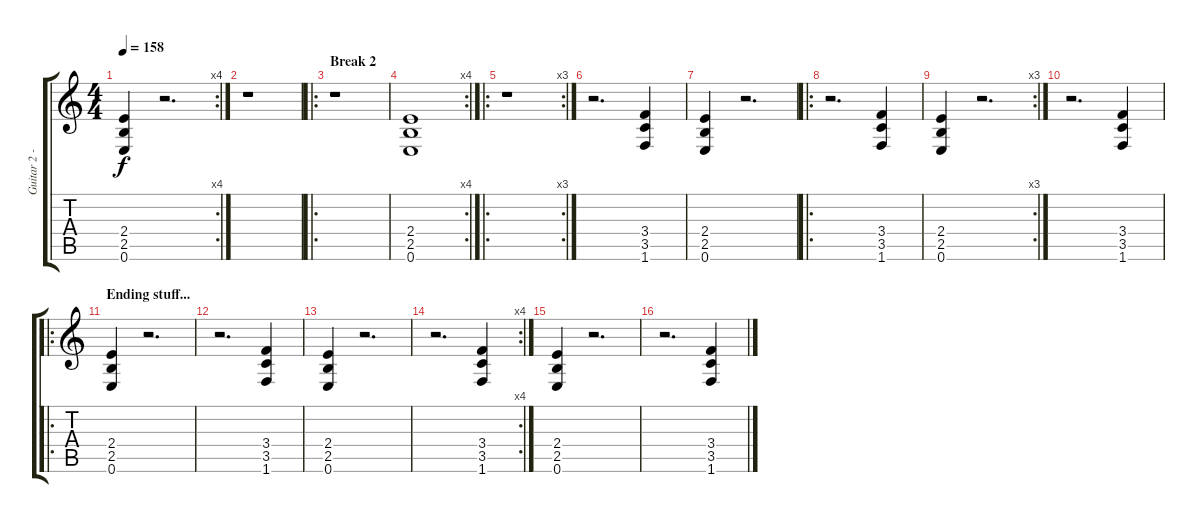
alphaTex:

\track ("Guitar 2 - rythm fills" "Guitar 2 -") {instrument distortionguitar}
\staff {score tabs}
\tuning (E4 B3 G3 D3 A2 E2) {hide}
\rc 4
\ts (4 4)
\tempo 158
\clef g2
\ks c
(2.4 2.5 0.6).4{dy f} r.2{d} |
r.1 |
\ro
\section ("" "Break 2")
r.1 |
\rc 4
(2.4 2.5 0.6).1 |
\ro
\rc 3
r.1 |
r.2{d} (3.4 3.5 1.6).4 |
(2.4 2.5 0.6).4 r.2{d} |
\ro
r.2{d} (3.4 3.5 1.6).4 |
\rc 3
(2.4 2.5 0.6).4 r.2{d} |
r.2{d} (3.4 3.5 1.6).4 |
\ro
\section ("" "Ending stuff...")
(2.4 2.5 0.6).4 r.2{d} |
r.2{d} (3.4 3.5 1.6).4 |
(2.4 2.5 0.6).4 r.2{d} |
\rc 4
r.2{d} (3.4 3.5 1.6).4 |
(2.4 2.5 0.6).4 r.2{d} |
r.2{d} (3.4 3.5 1.6).4
